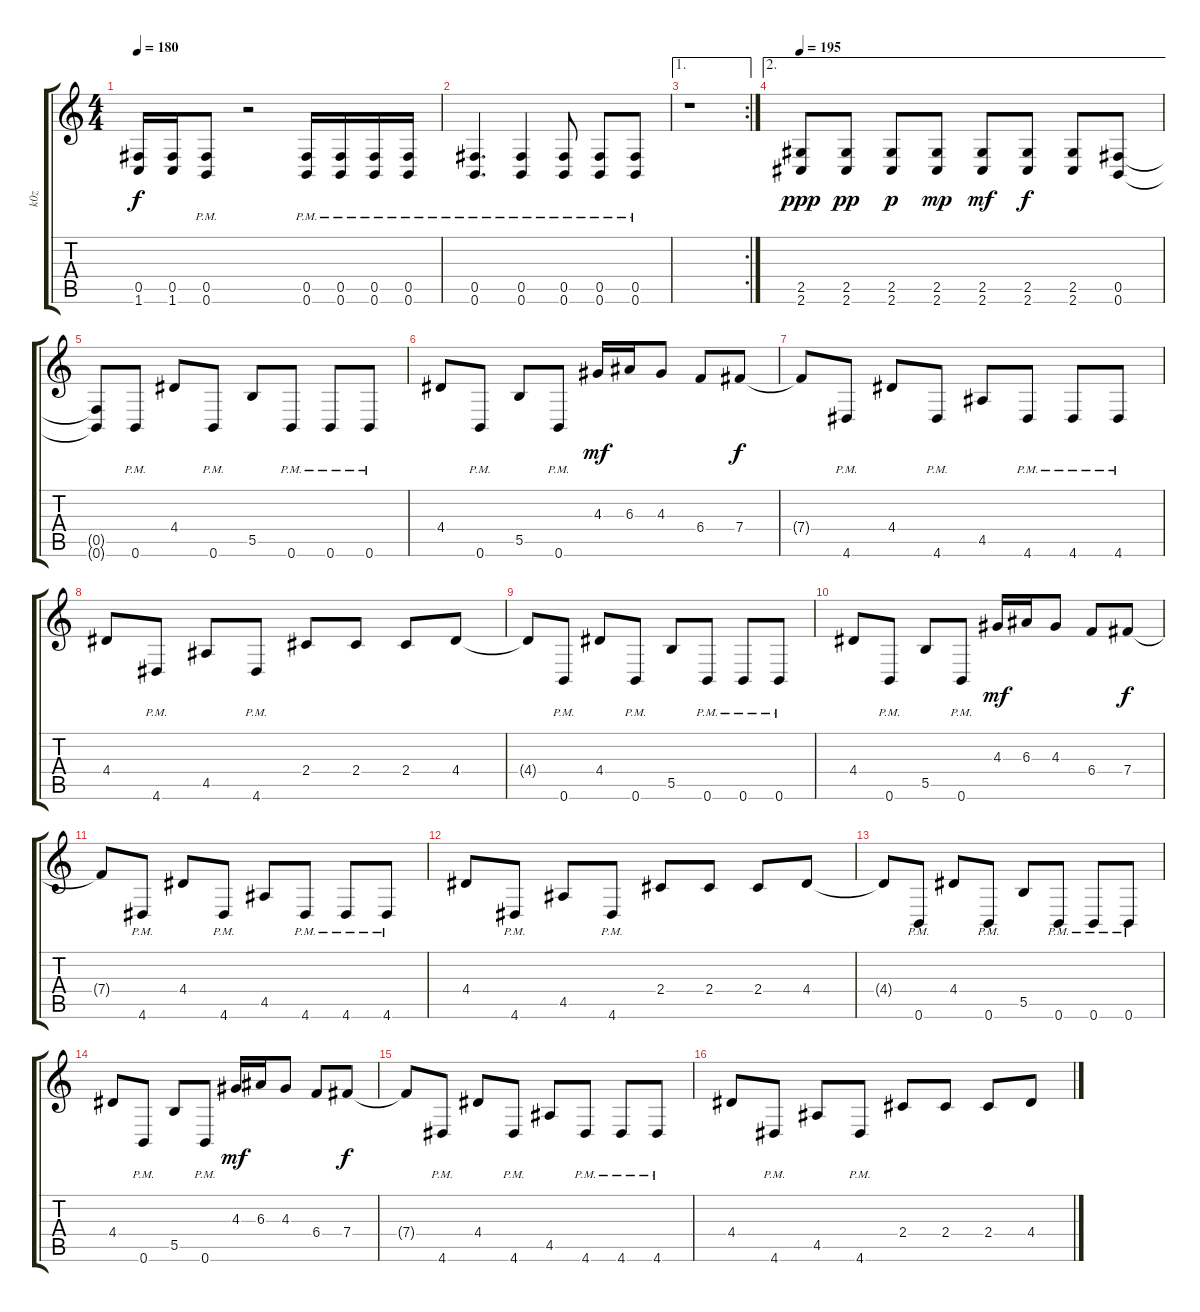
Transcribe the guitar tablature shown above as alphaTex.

\track ("k0z" "k0z") {instrument distortionguitar}
\staff {score tabs}
\tuning (Db4 Ab3 E3 B2 Gb2 B1) {hide}
\ts (4 4)
\tempo 180
\clef g2
\ks c
(0.5 1.6).16{dy f} (0.5 1.6).16 (0.5{pm} 0.6{pm}).8 r.2 (0.5{pm} 0.6{pm}).16 (0.5{pm} 0.6{pm}).16 (0.5{pm} 0.6{pm}).16 (0.5{pm} 0.6{pm}).16 |
(0.5{pm} 0.6{pm}).4{d} (0.5{pm} 0.6{pm}).4 (0.5{pm} 0.6{pm}).8 (0.5{pm} 0.6{pm}).8 (0.5{pm} 0.6{pm}).8 |
\ae 1
\rc 2
r.1 |
\ae 2
\tempo 195
(2.5 2.6).8{dy ppp} (2.5 2.6).8{dy pp} (2.5 2.6).8{dy p} (2.5 2.6).8{dy mp} (2.5 2.6).8{dy mf} (2.5 2.6).8{dy f} (2.5 2.6).8 (0.5 0.6).8 |
(0.5{t} 0.6{t}).8 0.6{pm}.8 4.4.8 0.6{pm}.8 5.5.8 0.6{pm}.8 0.6{pm}.8 0.6{pm}.8 |
4.4.8 0.6{pm}.8 5.5.8 0.6{pm}.8 4.3.16{dy mf} 6.3.16 4.3.8 6.4.8 7.4.8{dy f} |
7.4{t}.8 4.6{pm}.8 4.4.8 4.6{pm}.8 4.5.8 4.6{pm}.8 4.6{pm}.8 4.6{pm}.8 |
4.4.8 4.6{pm}.8 4.5.8 4.6{pm}.8 2.4.8 2.4.8 2.4.8 4.4.8 |
4.4{t}.8 0.6{pm}.8 4.4.8 0.6{pm}.8 5.5.8 0.6{pm}.8 0.6{pm}.8 0.6{pm}.8 |
4.4.8 0.6{pm}.8 5.5.8 0.6{pm}.8 4.3.16{dy mf} 6.3.16 4.3.8 6.4.8 7.4.8{dy f} |
7.4{t}.8 4.6{pm}.8 4.4.8 4.6{pm}.8 4.5.8 4.6{pm}.8 4.6{pm}.8 4.6{pm}.8 |
4.4.8 4.6{pm}.8 4.5.8 4.6{pm}.8 2.4.8 2.4.8 2.4.8 4.4.8 |
4.4{t}.8 0.6{pm}.8 4.4.8 0.6{pm}.8 5.5.8 0.6{pm}.8 0.6{pm}.8 0.6{pm}.8 |
4.4.8 0.6{pm}.8 5.5.8 0.6{pm}.8 4.3.16{dy mf} 6.3.16 4.3.8 6.4.8 7.4.8{dy f} |
7.4{t}.8 4.6{pm}.8 4.4.8 4.6{pm}.8 4.5.8 4.6{pm}.8 4.6{pm}.8 4.6{pm}.8 |
4.4.8 4.6{pm}.8 4.5.8 4.6{pm}.8 2.4.8 2.4.8 2.4.8 4.4.8
